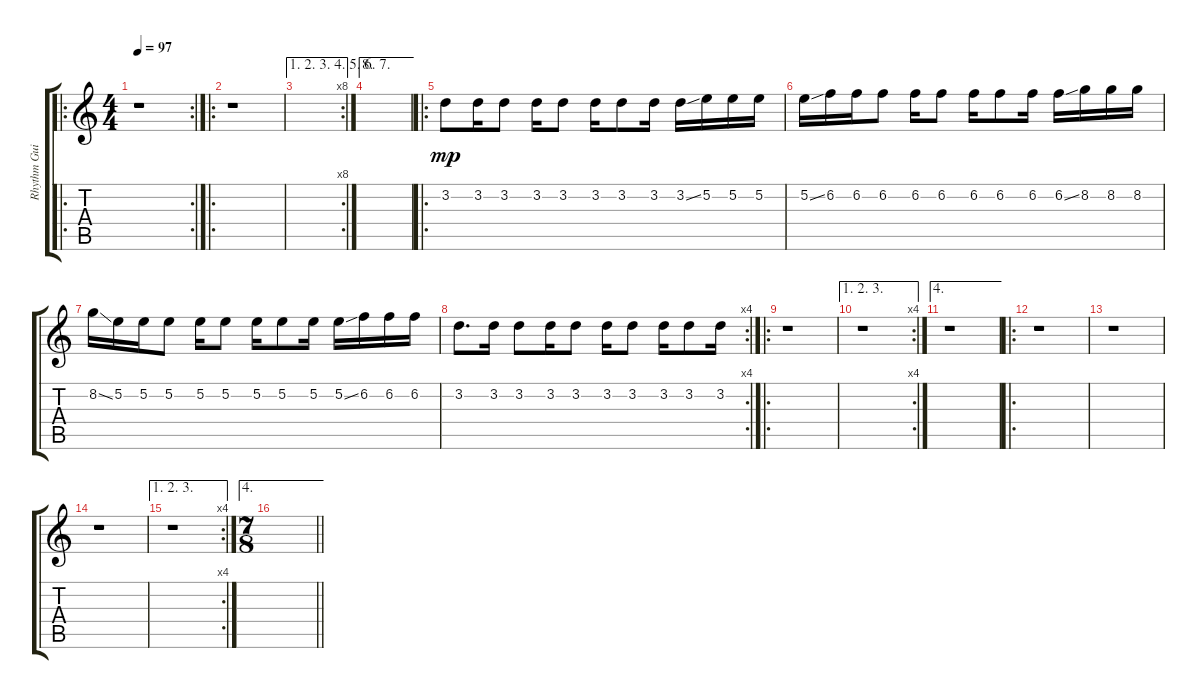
\track ("Rhythm Guitar 2 [Mikael Akerfeldt + Pete" "Rhythm Gui") {instrument distortionguitar}
\staff {score tabs}
\tuning (E4 B3 G3 D3 A2 E2) {hide}
\ro
\rc 2
\ts (4 4)
\tempo 97
\clef g2
\ks c
r.1{dy mp instrument distortionguitar} |
\ro
r.1 |
\ae (1 2 3 4 5 6 7)
\rc 8
|
\ae 8
|
\ro
3.2.8 3.2.16 3.2.8 3.2.16 3.2.8 3.2.16 3.2.8 3.2.16 3.2{ss}.16 5.2.16 5.2.16 5.2.16 |
5.2{ss}.16 6.2.16 6.2.16 6.2.8 6.2.16 6.2.8 6.2.16 6.2.8 6.2.16 6.2{ss}.16 8.2.16 8.2.16 8.2.16 |
8.2{ss}.16 5.2.16 5.2.16 5.2.8 5.2.16 5.2.8 5.2.16 5.2.8 5.2.16 5.2{ss}.16 6.2.16 6.2.16 6.2.16 |
\rc 4
3.2.8{d} 3.2.16 3.2.8 3.2.16 3.2.8 3.2.16 3.2.8 3.2.16 3.2.8 3.2.16 |
\ro
r.1 |
\ae (1 2 3)
\rc 4
r.1 |
\ae 4
r.1 |
\ro
r.1 |
r.1 |
r.1 |
\ae (1 2 3)
\rc 4
r.1 |
\ae 4
\ts (7 8)
\barLineRight lightlight
